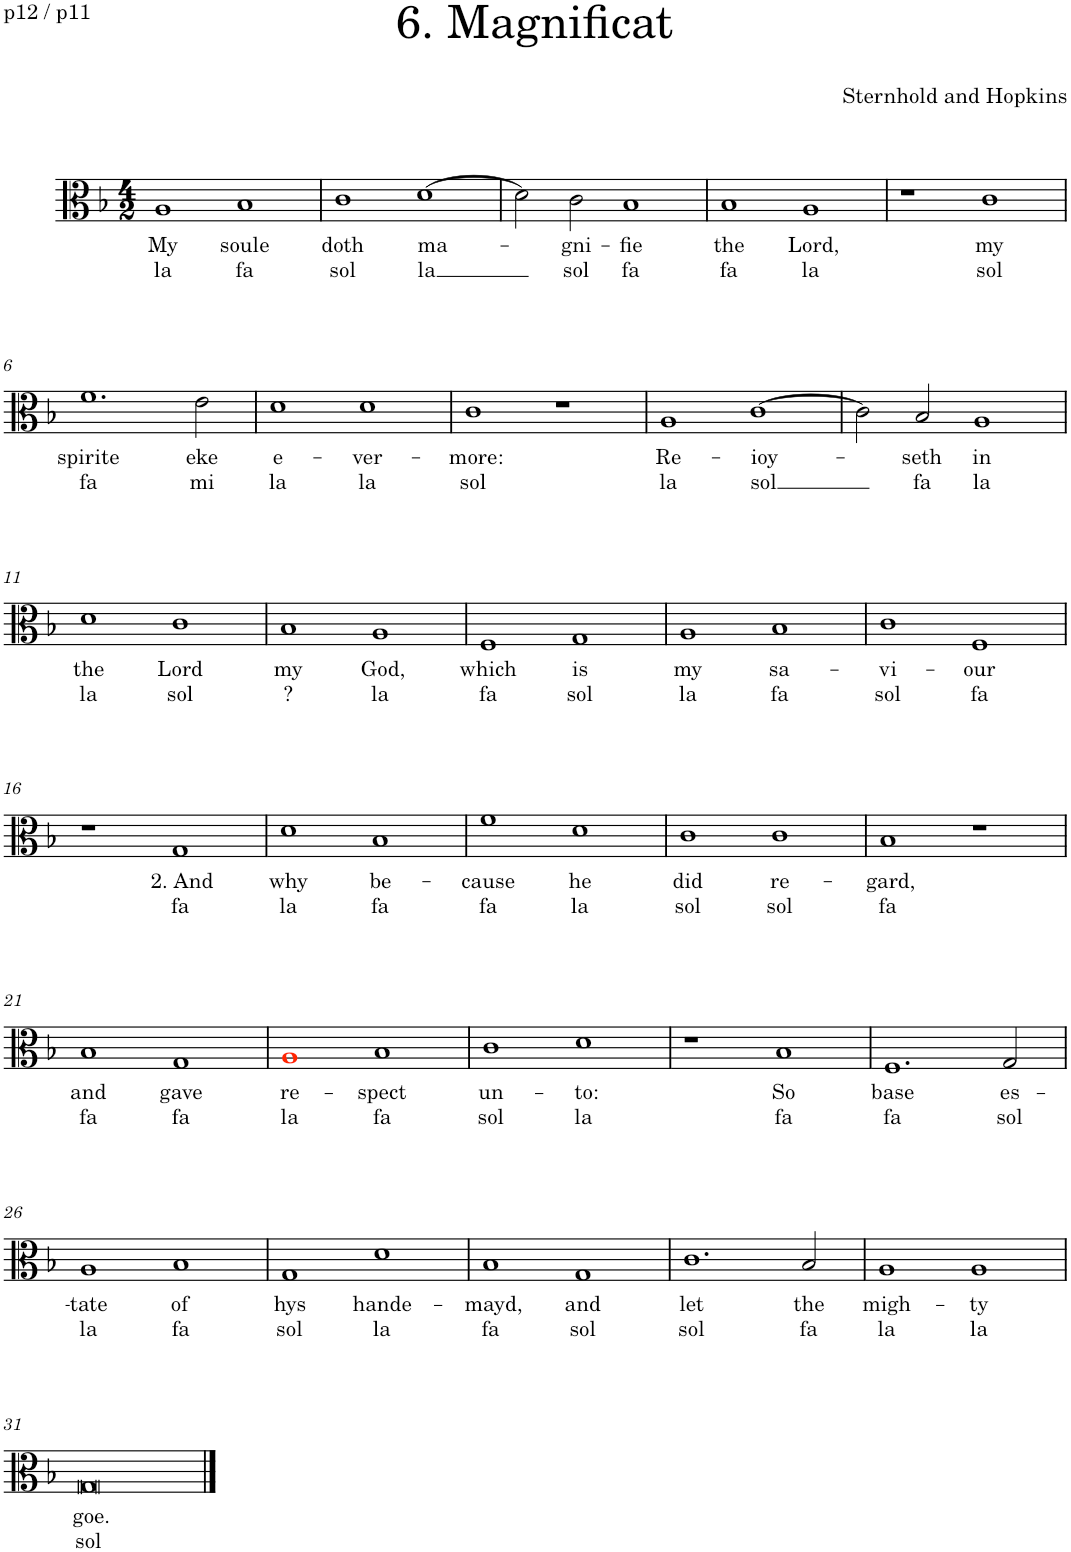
**kern	**text	**text
*part1	*part1	*part1
*staff1	*staff1	*staff1
*I"Voice	*	*
*I'Vo.	*	*
*clefC3	*	*
*k[b-]	*	*
*M4/2	*	*
=1	=1	=1
!	!LO:LY:b	!LO:LY:b
1A	My	la
!	!LO:LY:b	!LO:LY:b
1B-	soule	fa
=2	=2	=2
!	!LO:LY:b	!LO:LY:b
1c	doth	sol
!	!LO:LY:b	!LO:LY:b
[1d	ma-	la
=3	=3	=3
2d\]	.	.
!	!LO:LY:b	!LO:LY:b
2c\	-gni-	sol
!	!LO:LY:b	!LO:LY:b
1B-	-fie	fa
=4	=4	=4
!	!LO:LY:b	!LO:LY:b
1B-	the	fa
!	!LO:LY:b	!LO:LY:b
1A	Lord,	la
=5	=5	=5
1r	.	.
!	!LO:LY:b	!LO:LY:b
1c	my	sol
!!LO:LB:g=z
=6	=6	=6
!	!LO:LY:b	!LO:LY:b
1.f	spirite	fa
!	!LO:LY:b	!LO:LY:b
2e\	eke	mi
=7	=7	=7
!	!LO:LY:b	!LO:LY:b
1d	e-	la
!	!LO:LY:b	!LO:LY:b
1d	-ver-	la
=8	=8	=8
!	!LO:LY:b	!LO:LY:b
1c	-more:	sol
1r	.	.
=9	=9	=9
!	!LO:LY:b	!LO:LY:b
1A	Re-	la
!	!LO:LY:b	!LO:LY:b
[1c	-ioy-	sol
=10	=10	=10
2c\]	.	.
!	!LO:LY:b	!LO:LY:b
2B-/	-seth	fa
!	!LO:LY:b	!LO:LY:b
1A	in	la
!!LO:LB:g=z
=11	=11	=11
!	!LO:LY:b	!LO:LY:b
1d	the	la
!	!LO:LY:b	!LO:LY:b
1c	Lord	sol
=12	=12	=12
!	!LO:LY:b	!LO:LY:b
1B-	my	?
!	!LO:LY:b	!LO:LY:b
1A	God,	la
=13	=13	=13
!	!LO:LY:b	!LO:LY:b
1F	which	fa
!	!LO:LY:b	!LO:LY:b
1G	is	sol
=14	=14	=14
!	!LO:LY:b	!LO:LY:b
1A	my	la
!	!LO:LY:b	!LO:LY:b
1B-	sa-	fa
=15	=15	=15
!	!LO:LY:b	!LO:LY:b
1c	-vi-	sol
!	!LO:LY:b	!LO:LY:b
1F	-our	fa
!!LO:LB:g=z
=16	=16	=16
1r	.	.
!	!LO:LY:b	!LO:LY:b
1G	2. And	fa
=17	=17	=17
!	!LO:LY:b	!LO:LY:b
1d	why	la
!	!LO:LY:b	!LO:LY:b
1B-	be-	fa
=18	=18	=18
!	!LO:LY:b	!LO:LY:b
1f	-cause	fa
!	!LO:LY:b	!LO:LY:b
1d	he	la
=19	=19	=19
!	!LO:LY:b	!LO:LY:b
1c	did	sol
!	!LO:LY:b	!LO:LY:b
1c	re-	sol
=20	=20	=20
!	!LO:LY:b	!LO:LY:b
1B-	-gard,	fa
1r	.	.
!!LO:LB:g=z
=21	=21	=21
!	!LO:LY:b	!LO:LY:b
1B-	and	fa
!	!LO:LY:b	!LO:LY:b
1G	gave	fa
=22	=22	=22
!	!LO:LY:b	!LO:LY:b
1Ai	re-	la
!	!LO:LY:b	!LO:LY:b
1B-	-spect	fa
=23	=23	=23
!	!LO:LY:b	!LO:LY:b
1c	un-	sol
!	!LO:LY:b	!LO:LY:b
1d	-to:	la
=24	=24	=24
1r	.	.
!	!LO:LY:b	!LO:LY:b
1B-	So	fa
=25	=25	=25
!	!LO:LY:b	!LO:LY:b
1.F	base	fa
!	!LO:LY:b	!LO:LY:b
2G/	es-	sol
!!LO:LB:g=z
=26	=26	=26
!	!LO:LY:b	!LO:LY:b
1A	-tate	la
!	!LO:LY:b	!LO:LY:b
1B-	of	fa
=27	=27	=27
!	!LO:LY:b	!LO:LY:b
1G	hys	sol
!	!LO:LY:b	!LO:LY:b
1d	hande-	la
=28	=28	=28
!	!LO:LY:b	!LO:LY:b
1B-	-mayd,	fa
!	!LO:LY:b	!LO:LY:b
1G	and	sol
=29	=29	=29
!	!LO:LY:b	!LO:LY:b
1.c	let	sol
!	!LO:LY:b	!LO:LY:b
2B-/	the	fa
=30	=30	=30
!	!LO:LY:b	!LO:LY:b
1A	migh-	la
!	!LO:LY:b	!LO:LY:b
1A	-ty	la
!!LO:LB:g=z
=31	=31	=31
!	!LO:LY:b	!LO:LY:b
0G	goe.	sol
==	==	==
*-	*-	*-
